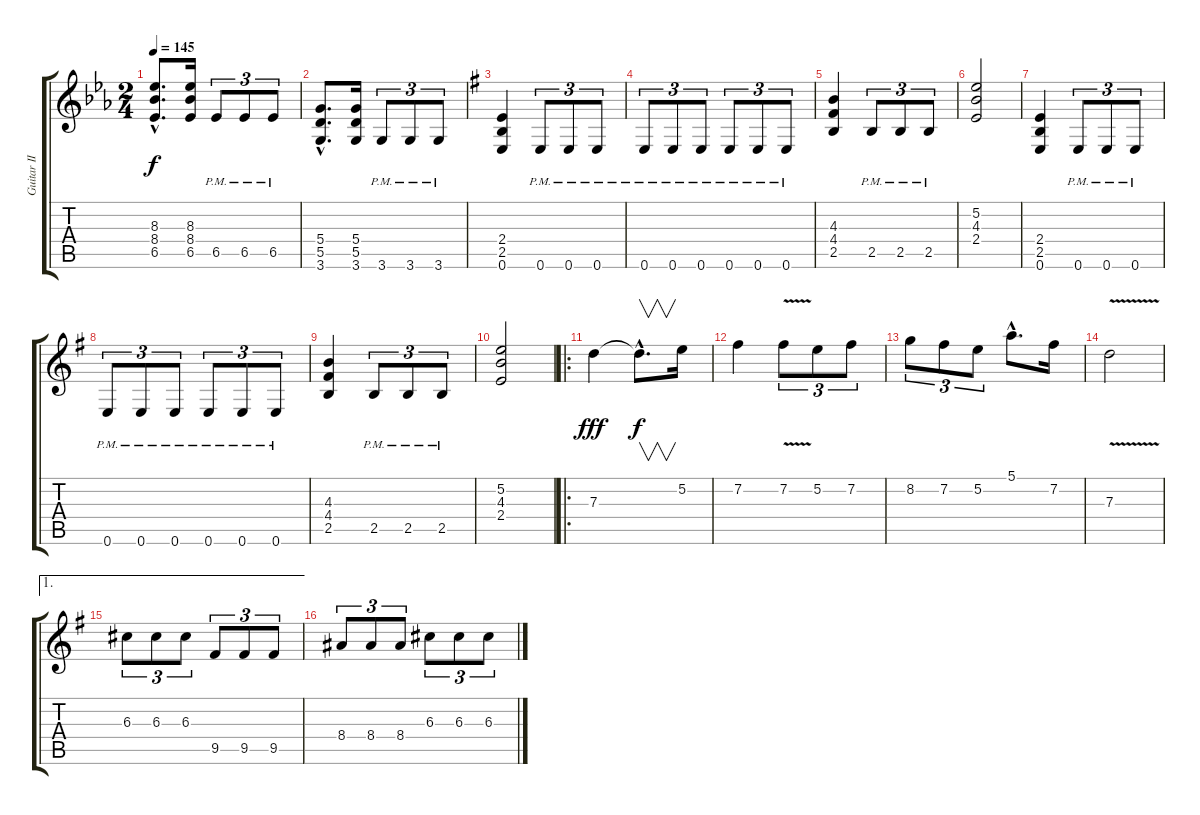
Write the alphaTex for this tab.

\track ("Guitar II" "Guitar II") {instrument distortionguitar}
\staff {score tabs}
\tuning (E4 B3 G3 D3 A2 E2) {hide}
\ts (2 4)
\tempo 145
\clef g2
\ks cminor
(8.3{hac} 8.4{hac} 6.5{hac}).8{d dy f} (8.3 8.4 6.5).16 6.5{pm}.8{tu (3 2)} 6.5{pm}.8{tu (3 2)} 6.5{pm}.8{tu (3 2)} |
(5.4{hac} 5.5{hac} 3.6{hac}).8{d} (5.4 5.5 3.6).16 3.6{pm}.8{tu (3 2)} 3.6{pm}.8{tu (3 2)} 3.6{pm}.8{tu (3 2)} |
\ks eminor
(2.4 2.5 0.6).4 0.6{pm}.8{tu (3 2)} 0.6{pm}.8{tu (3 2)} 0.6{pm}.8{tu (3 2)} |
0.6{pm}.8{tu (3 2)} 0.6{pm}.8{tu (3 2)} 0.6{pm}.8{tu (3 2)} 0.6{pm}.8{tu (3 2)} 0.6{pm}.8{tu (3 2)} 0.6{pm}.8{tu (3 2)} |
(4.3 4.4 2.5).4 2.5{pm}.8{tu (3 2)} 2.5{pm}.8{tu (3 2)} 2.5{pm}.8{tu (3 2)} |
(5.2 4.3 2.4).2 |
(2.4 2.5 0.6).4 0.6{pm}.8{tu (3 2)} 0.6{pm}.8{tu (3 2)} 0.6{pm}.8{tu (3 2)} |
0.6{pm}.8{tu (3 2)} 0.6{pm}.8{tu (3 2)} 0.6{pm}.8{tu (3 2)} 0.6{pm}.8{tu (3 2)} 0.6{pm}.8{tu (3 2)} 0.6{pm}.8{tu (3 2)} |
(4.3 4.4 2.5).4 2.5{pm}.8{tu (3 2)} 2.5{pm}.8{tu (3 2)} 2.5{pm}.8{tu (3 2)} |
(5.2 4.3 2.4).2 |
\ro
7.3.4{dy fff} 7.3{hac t}.8{v d dy f} 5.2.16 |
7.2.4 7.2{v}.8{tu (3 2)} 5.2.8{tu (3 2)} 7.2.8{tu (3 2)} |
8.2.8{tu (3 2)} 7.2.8{tu (3 2)} 5.2.8{tu (3 2)} 5.1{hac}.8{d} 7.2.16 |
7.3{v}.2 |
\ae 1
6.3.8{tu (3 2)} 6.3.8{tu (3 2)} 6.3.8{tu (3 2)} 9.5.8{tu (3 2)} 9.5.8{tu (3 2)} 9.5.8{tu (3 2)} |
8.4.8{tu (3 2)} 8.4.8{tu (3 2)} 8.4.8{tu (3 2)} 6.3.8{tu (3 2)} 6.3.8{tu (3 2)} 6.3.8{tu (3 2)}
